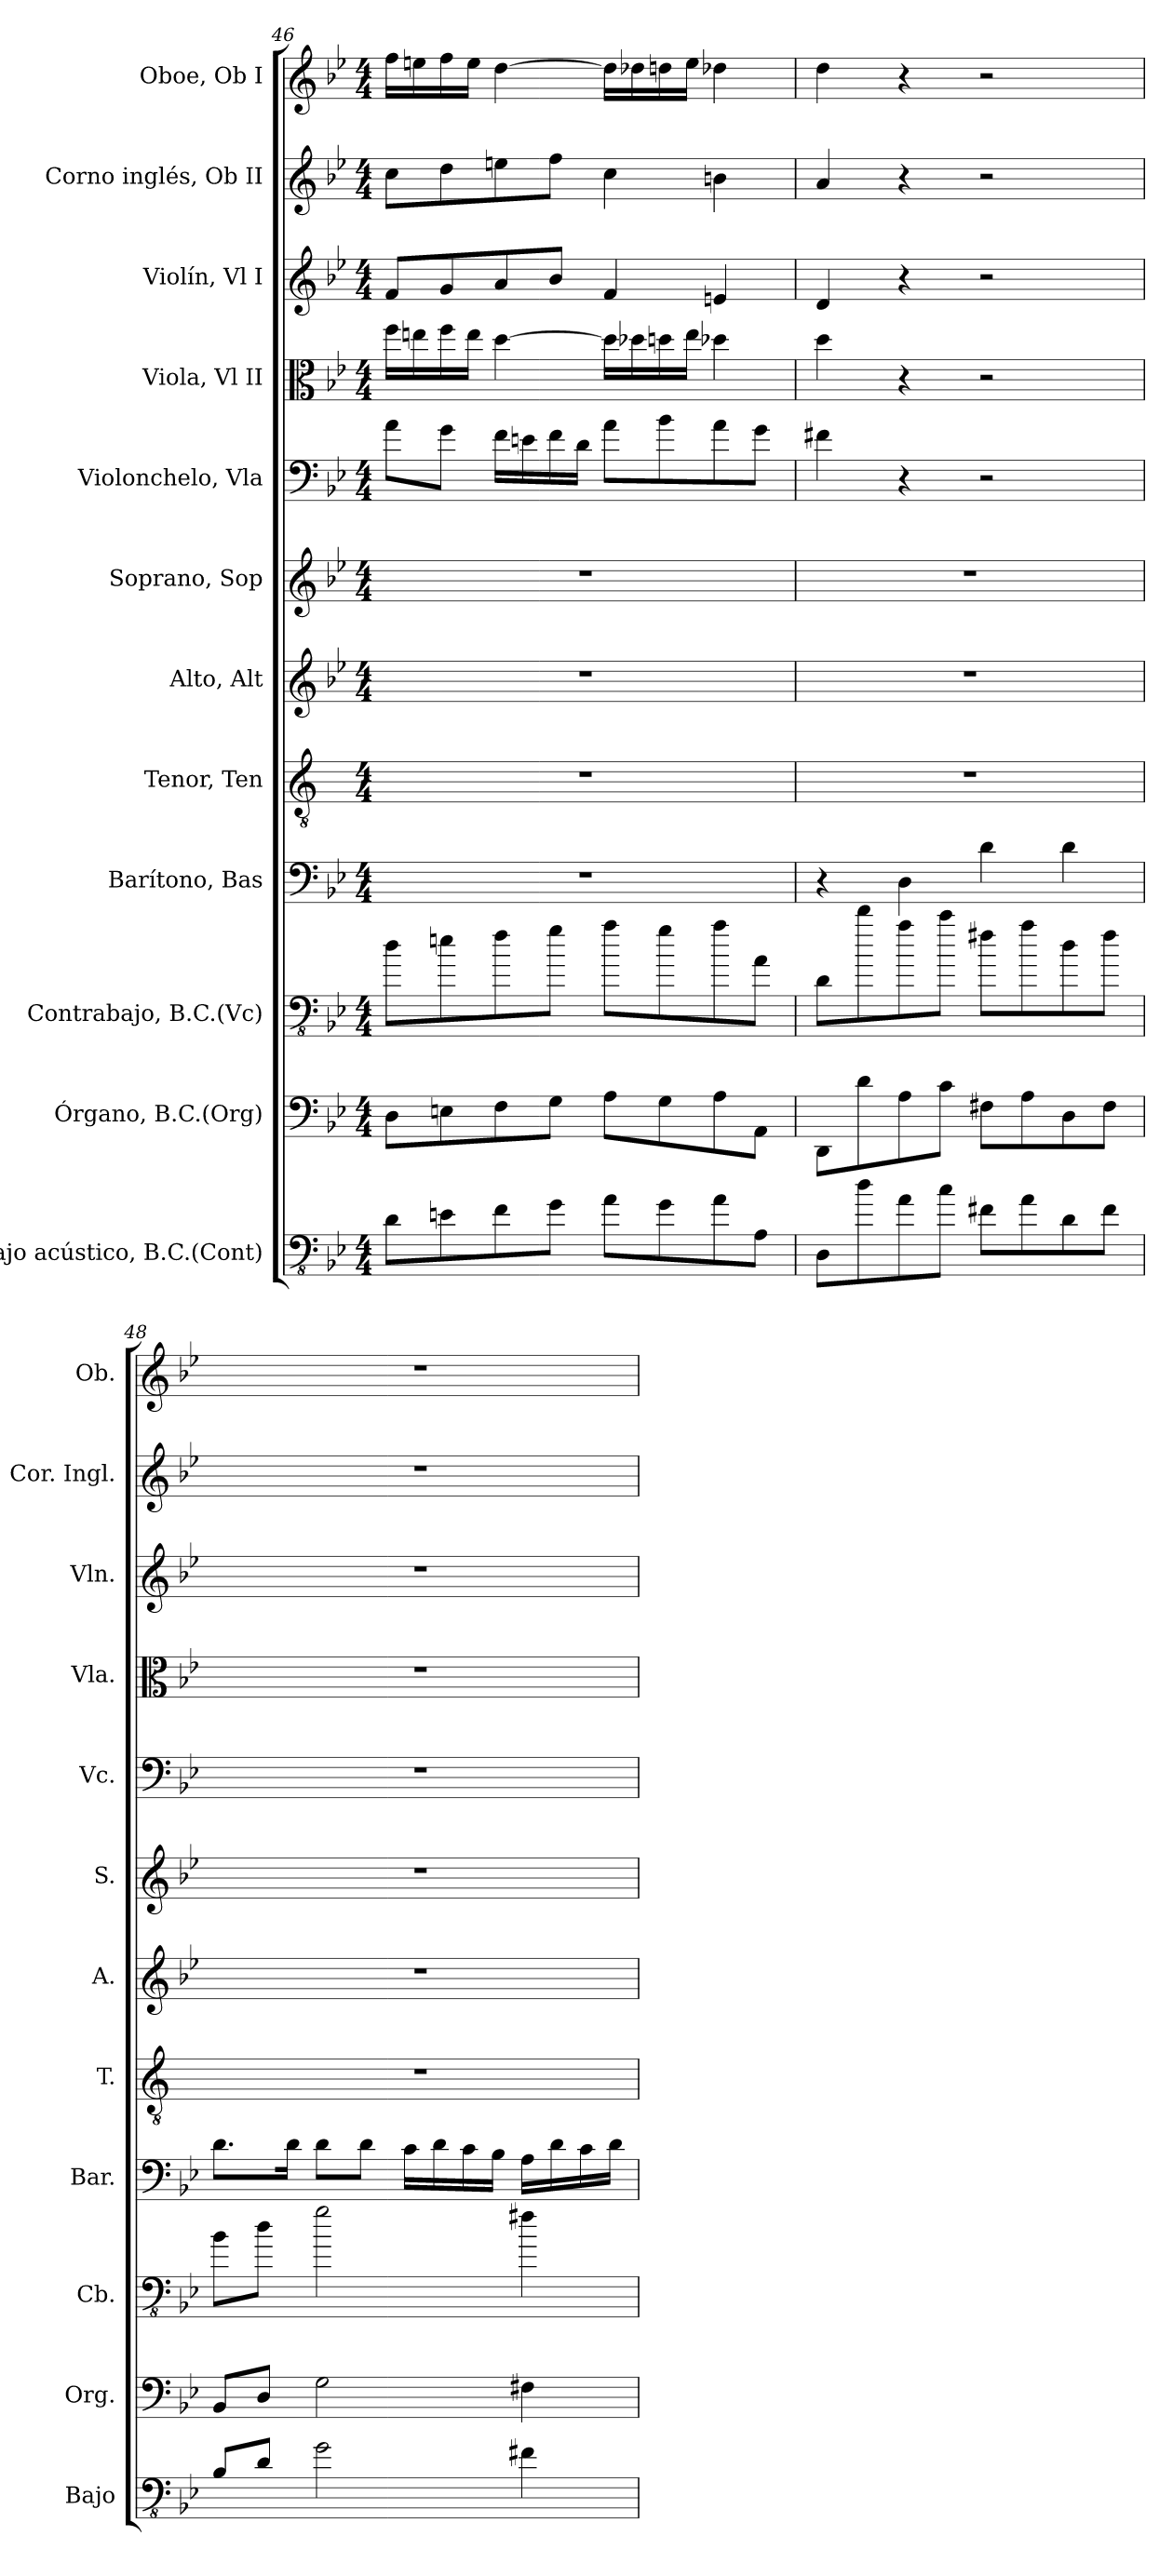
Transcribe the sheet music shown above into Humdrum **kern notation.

**kern	**kern	**kern	**kern	**kern	**kern	**kern	**kern	**kern	**kern	**kern	**kern
*part12	*part11	*part10	*part9	*part8	*part7	*part6	*part5	*part4	*part3	*part2	*part1
*staff12	*staff11	*staff10	*staff9	*staff8	*staff7	*staff6	*staff5	*staff4	*staff3	*staff2	*staff1
*I"Bajo acústico, B.C.(Cont)	*I"Órgano, B.C.(Org)	*I"Contrabajo, B.C.(Vc)	*I"Barítono, Bas	*I"Tenor, Ten	*I"Alto, Alt	*I"Soprano, Sop	*I"Violonchelo, Vla	*I"Viola, Vl II	*I"Violín, Vl I	*I"Corno inglés, Ob II	*I"Oboe, Ob I
*I'Bajo	*I'Org.	*I'Cb.	*I'Bar.	*I'T.	*I'A.	*I'S.	*I'Vc.	*I'Vla.	*I'Vln.	*I'Cor. Ingl.	*I'Ob.
!!LO:PB:g=z
*clefFv4	*clefF4	*clefFv4	*clefF4	*clefGv2	*clefG2	*clefG2	*clefF4	*clefC3	*clefG2	*clefG2	*clefG2
*ITrd7c12	*	*ITrd7c12	*	*ITrd1c2	*	*	*	*	*	*ITrd4c7	*
*k[b-e-]	*k[b-e-]	*k[b-e-]	*k[b-e-]	*k[b-e-]	*k[b-e-]	*k[b-e-]	*k[b-e-]	*k[b-e-]	*k[b-e-]	*k[b-e-a-]	*k[b-e-]
*M4/4	*M4/4	*M4/4	*M4/4	*M4/4	*M4/4	*M4/4	*M4/4	*M4/4	*M4/4	*M4/4	*M4/4
=46	=46	=46	=46	=46	=46	=46	=46	=46	=46	=46	=46
8DD\L	8D\L	8D\L	1r	1r	1r	1r	8a\L	16ff\LL	8f/L	8f\L	16ff\LL
.	.	.	.	.	.	.	.	16een\	.	.	16een\
8EEn\	8En\	8En\	.	.	.	.	8g\J	16ff\	8g/	8g\	16ff\
.	.	.	.	.	.	.	.	16ee\JJ	.	.	16ee\JJ
8FF\	8F\	8F\	.	.	.	.	16f\LL	[4dd\	8a/	8an\	[4dd\
.	.	.	.	.	.	.	16en\	.	.	.	.
8GG\J	8G\J	8G\J	.	.	.	.	16f\	.	8b-/J	8b-\J	.
.	.	.	.	.	.	.	16d\JJ	.	.	.	.
8AA\L	8A\L	8A\L	.	.	.	.	8a\L	16dd\LL]	4f/	4f\	16dd\LL]
.	.	.	.	.	.	.	.	16dd-X\	.	.	16dd-X\
8GG\	8G\	8G\	.	.	.	.	8b-\	16ddn\	.	.	16ddn\
.	.	.	.	.	.	.	.	16ee\JJ	.	.	16ee\JJ
8AA\	8A\	8A\	.	.	.	.	8a\	4dd-X\	4en/	4en\	4dd-X\
8AAA\J	8AA\J	8AA\J	.	.	.	.	8g\J	.	.	.	.
=47	=47	=47	=47	=47	=47	=47	=47	=47	=47	=47	=47
8DDD\L	8DD\L	8DD\L	4r	1r	1r	1r	4f#X\	4dd\	4d/	4d/	4dd\
8D\	8d\	8d\	.	.	.	.	.	.	.	.	.
8AA\	8A\	8A\	4D\	.	.	.	4r	4r	4r	4r	4r
8C\J	8c\J	8c\J	.	.	.	.	.	.	.	.	.
8FF#X\L	8F#X\L	8F#X\L	4d\	.	.	.	2r	2r	2r	2r	2r
8AA\	8A\	8A\	.	.	.	.	.	.	.	.	.
8DD\	8D\	8D\	4d\	.	.	.	.	.	.	.	.
8FF#\J	8F#\J	8F#\J	.	.	.	.	.	.	.	.	.
!!LO:PB:g=z
=48	=48	=48	=48	=48	=48	=48	=48	=48	=48	=48	=48
8BBB-/L	8BB-/L	8BB-\L	8.d\L	1r	1r	1r	1r	1r	1r	1r	1r
8DD/J	8D/J	8D\J	.	.	.	.	.	.	.	.	.
.	.	.	16d\Jk	.	.	.	.	.	.	.	.
2GG\	2G\	2G\	8d\L	.	.	.	.	.	.	.	.
.	.	.	8d\J	.	.	.	.	.	.	.	.
.	.	.	16c\LL	.	.	.	.	.	.	.	.
.	.	.	16d\	.	.	.	.	.	.	.	.
.	.	.	16c\	.	.	.	.	.	.	.	.
.	.	.	16B-\JJ	.	.	.	.	.	.	.	.
4FF#X\	4F#X\	4F#X\	16A\LL	.	.	.	.	.	.	.	.
.	.	.	16d\	.	.	.	.	.	.	.	.
.	.	.	16c\	.	.	.	.	.	.	.	.
.	.	.	16d\JJ	.	.	.	.	.	.	.	.
=	=	=	=	=	=	=	=	=	=	=	=
*-	*-	*-	*-	*-	*-	*-	*-	*-	*-	*-	*-
